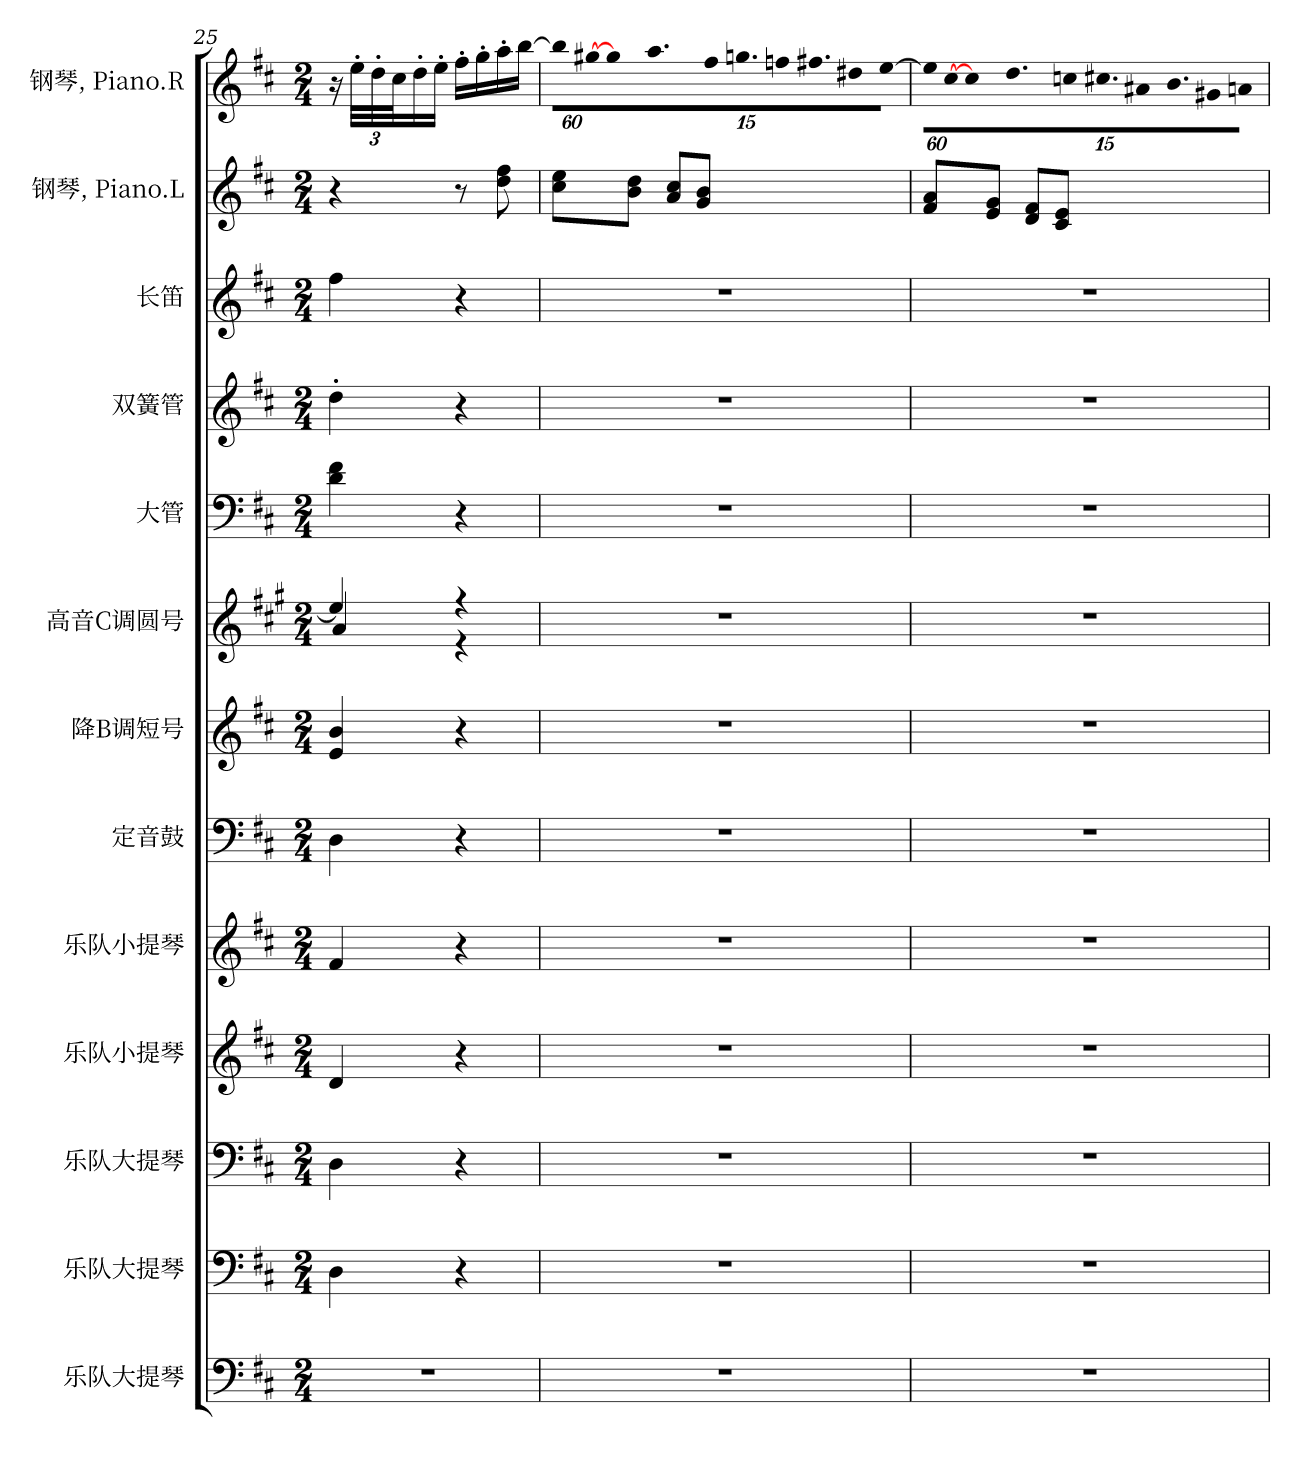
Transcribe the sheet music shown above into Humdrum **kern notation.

**kern	**kern	**kern	**kern	**kern	**kern	**kern	**kern	**kern	**kern	**kern	**kern	**kern
*part13	*part12	*part11	*part10	*part9	*part8	*part7	*part6	*part5	*part4	*part3	*part2	*part1
*staff13	*staff12	*staff11	*staff10	*staff9	*staff8	*staff7	*staff6	*staff5	*staff4	*staff3	*staff2	*staff1
*I"乐队大提琴	*I"乐队大提琴	*I"乐队大提琴	*I"乐队小提琴	*I"乐队小提琴	*I"定音鼓	*I"降B调短号	*I"高音C调圆号	*I"大管	*I"双簧管	*I"长笛	*I"钢琴, Piano.L	*I"钢琴, Piano.R
*	*	*	*	*	*	*	*	*	*	*	*I'Pno.	*I'Pno.
*clefF4	*clefF4	*clefF4	*clefG2	*clefG2	*clefF4	*clefG2	*clefG2	*clefF4	*clefG2	*clefG2	*clefG2	*clefG2
*	*	*	*	*	*	*ITrd1c2	*ITrd4c7	*	*	*	*	*
*k[f#c#]	*k[f#c#]	*k[f#c#]	*k[f#c#]	*k[f#c#]	*k[f#c#]	*k[]	*k[f#c#]	*k[f#c#]	*k[f#c#]	*k[f#c#]	*k[f#c#]	*k[f#c#]
*M2/4	*M2/4	*M2/4	*M2/4	*M2/4	*M2/4	*M2/4	*M2/4	*M2/4	*M2/4	*M2/4	*M2/4	*M2/4
=25	=25	=25	=25	=25	=25	=25	=25	=25	=25	=25	=25	=25
*	*	*	*	*	*	*	*^	*	*	*	*	*
2r	4D\	4D\	4d/	4f#/	4D\	4d/ 4a/	4a/]	4d/	4d\ 4f#\	4dd'\	4ff#\	4r	16r
*	*	*	*	*	*	*	*	*	*	*	*	*	*Xbrackettup
.	.	.	.	.	.	.	.	.	.	.	.	.	48ee'\LLL
.	.	.	.	.	.	.	.	.	.	.	.	.	48dd'\
.	.	.	.	.	.	.	.	.	.	.	.	.	48cc#\J
.	.	.	.	.	.	.	.	.	.	.	.	.	16dd'\
.	.	.	.	.	.	.	.	.	.	.	.	.	16ee'\JJ
.	4r	4r	4r	4r	4r	4r	4r	4r	4r	4r	4r	8r	16ff#'\LL
.	.	.	.	.	.	.	.	.	.	.	.	.	16gg'\
.	.	.	.	.	.	.	.	.	.	.	.	8dd\ 8ff#\	16aa'\
.	.	.	.	.	.	.	.	.	.	.	.	.	[16bb\JJ
*	*	*	*	*	*	*	*v	*v	*	*	*	*	*
!!LO:PB:g=z
=26	=26	=26	=26	=26	=26	=26	=26	=26	=26	=26	=26	=26
!	!	!	!	!	!	!	!	!	!	!	!	!LO:N:vis=32
2r	2r	2r	2r	2r	2r	2r	2r	2r	2r	2r	8cc#\ 8ee\L	1920%53bb\LLL]
!	!	!	!	!	!	!	!	!	!	!	!	!LO:N:vis=32
.	.	.	.	.	.	.	.	.	.	.	.	[1920%53gg#X\
.	.	.	.	.	.	.	.	.	.	.	.	1920ryy
!	!	!	!	!	!	!	!	!	!	!	!	!LO:N:vis=32
.	.	.	.	.	.	.	.	.	.	.	.	1920%53gg#\J]
.	.	.	.	.	.	.	.	.	.	.	.	18.aa\
.	.	.	.	.	.	.	.	.	.	.	8b\ 8dd\J	.
!	!	!	!	!	!	!	!	!	!	!	!	!LO:N:vis=32
.	.	.	.	.	.	.	.	.	.	.	.	1920%53ff#\K
.	.	.	.	.	.	.	.	.	.	.	.	18.ggn\
.	.	.	.	.	.	.	.	.	.	.	8a/ 8cc#/L	.
!	!	!	!	!	!	!	!	!	!	!	!	!LO:N:vis=16
.	.	.	.	.	.	.	.	.	.	.	.	1920%107ffn\
.	.	.	.	.	.	.	.	.	.	.	.	18.ff#X\
.	.	.	.	.	.	.	.	.	.	.	8g/ 8b/J	.
!	!	!	!	!	!	!	!	!	!	!	!	!LO:N:vis=32
.	.	.	.	.	.	.	.	.	.	.	.	1920%53dd#X\K
!	!	!	!	!	!	!	!	!	!	!	!	!LO:N:vis=16
.	.	.	.	.	.	.	.	.	.	.	.	[1920%107ee\JJ
=27	=27	=27	=27	=27	=27	=27	=27	=27	=27	=27	=27	=27
!	!	!	!	!	!	!	!	!	!	!	!	!LO:N:vis=32
2r	2r	2r	2r	2r	2r	2r	2r	2r	2r	2r	8f#/ 8a/L	1920%53ee\LLL]
!	!	!	!	!	!	!	!	!	!	!	!	!LO:N:vis=32
.	.	.	.	.	.	.	.	.	.	.	.	[1920%53cc#\
.	.	.	.	.	.	.	.	.	.	.	.	1920ryy
!	!	!	!	!	!	!	!	!	!	!	!	!LO:N:vis=32
.	.	.	.	.	.	.	.	.	.	.	.	1920%53cc#\J]
.	.	.	.	.	.	.	.	.	.	.	.	18.dd\
.	.	.	.	.	.	.	.	.	.	.	8e/ 8g/J	.
!	!	!	!	!	!	!	!	!	!	!	!	!LO:N:vis=32
.	.	.	.	.	.	.	.	.	.	.	.	1920%53ccn\K
.	.	.	.	.	.	.	.	.	.	.	.	18.cc#X\
.	.	.	.	.	.	.	.	.	.	.	8d/ 8f#/L	.
!	!	!	!	!	!	!	!	!	!	!	!	!LO:N:vis=16
.	.	.	.	.	.	.	.	.	.	.	.	1920%107a#X\
.	.	.	.	.	.	.	.	.	.	.	.	18.b\
.	.	.	.	.	.	.	.	.	.	.	8c#/ 8e/J	.
!	!	!	!	!	!	!	!	!	!	!	!	!LO:N:vis=32
.	.	.	.	.	.	.	.	.	.	.	.	1920%53g#X\K
!	!	!	!	!	!	!	!	!	!	!	!	!LO:N:vis=16
.	.	.	.	.	.	.	.	.	.	.	.	1920%107an\JJ
=	=	=	=	=	=	=	=	=	=	=	=	=
*-	*-	*-	*-	*-	*-	*-	*-	*-	*-	*-	*-	*-
